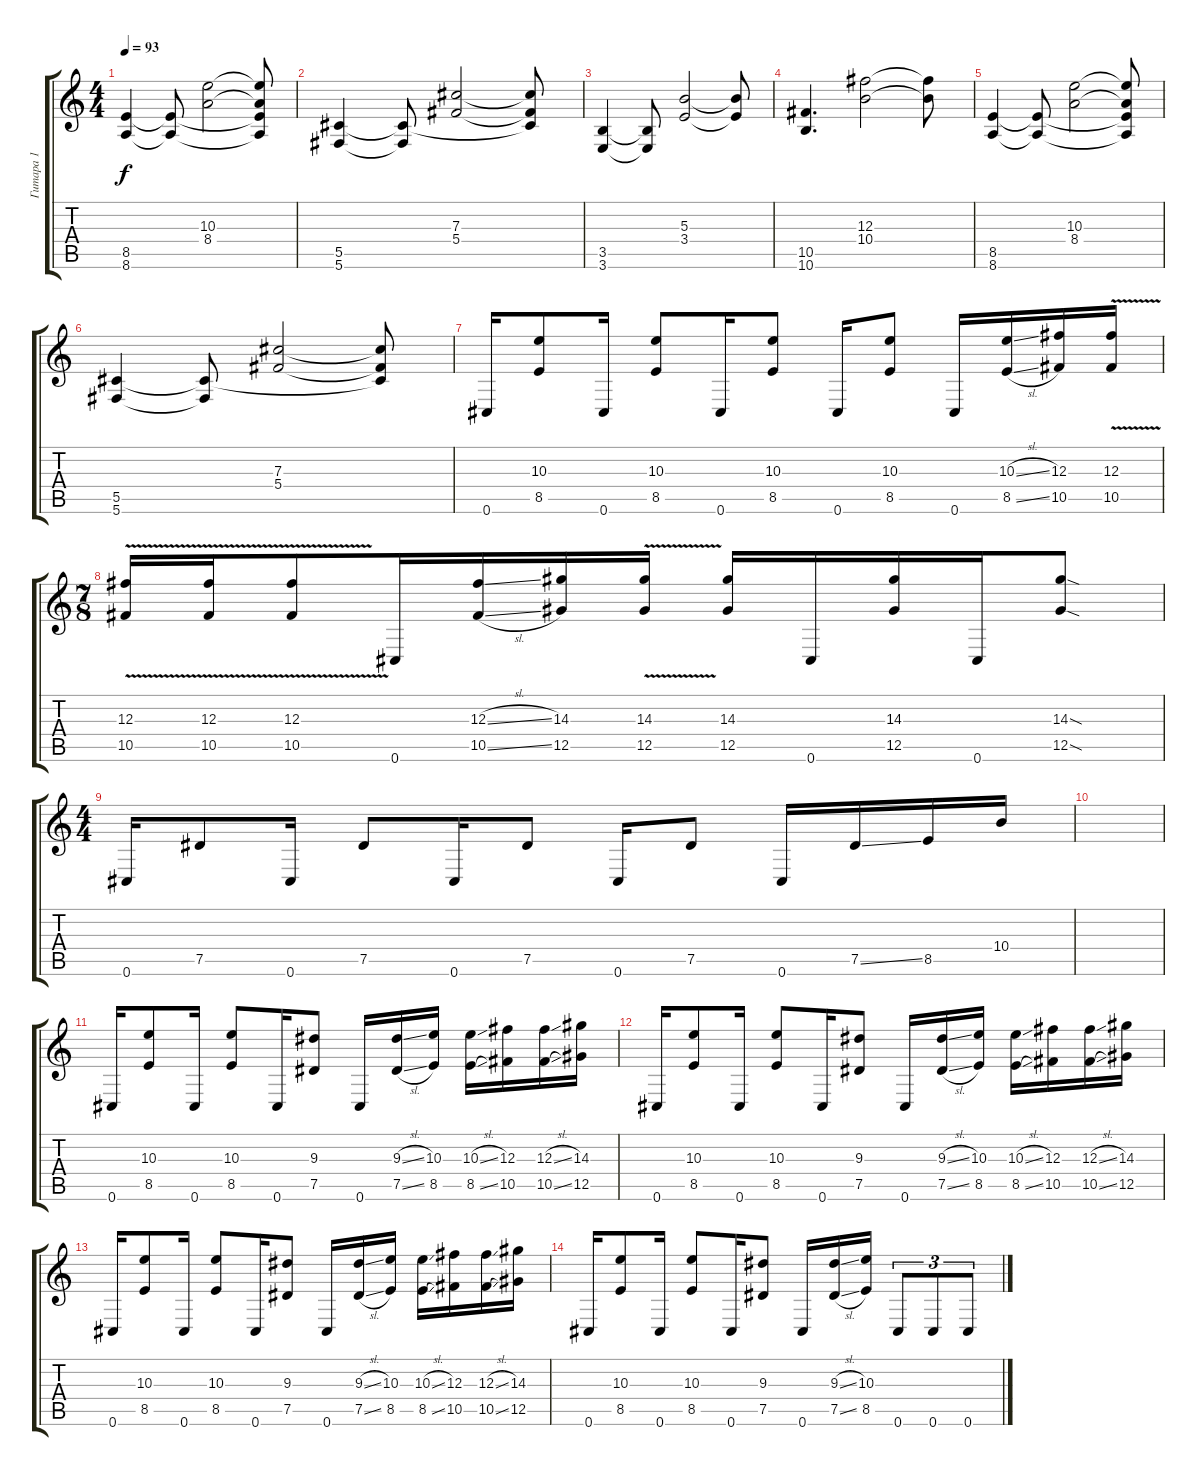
\track ("Гитара 1" "Гитара 1") {instrument distortionguitar}
\staff {score tabs}
\tuning (Eb4 Bb3 Gb3 Db3 Ab2 Db2) {hide}
\ts (4 4)
\tempo 93
\clef g2
\ks c
(8.5 8.6).4{dy f} (8.5{t} 8.6{t}).8 (10.3 8.4).2 (10.3{t} 8.4{t} 8.5{t} 8.6{t}).8 |
(5.5 5.6).4 (5.5{t} 5.6{t}).8 (7.3 5.4).2 (7.3{t} 5.4{t} 5.5{t}).8 |
(3.5 3.6).4 (3.5{t} 3.6{t}).8 (5.3 3.4).2 (5.3{t} 3.4{t}).8 |
(10.5 10.6).4{d} (12.3 10.4).2 (12.3{t} 10.4{t}).8 |
(8.5 8.6).4 (8.5{t} 8.6{t}).8 (10.3 8.4).2 (10.3{t} 8.4{t} 8.5{t} 8.6{t}).8 |
(5.5 5.6).4 (5.5{t} 5.6{t}).8 (7.3 5.4).2 (7.3{t} 5.4{t} 5.5{t}).8 |
0.6.16 (10.3 8.5).8 0.6.16 (10.3 8.5).8 0.6.16 (10.3 8.5).8 0.6.16 (10.3 8.5).8 0.6.16 (10.3{sl} 8.5{sl}).16 (12.3 10.5).16 (12.3 10.5{v}).16 |
\ts (7 8)
(12.3 10.5{v}).16 (12.3 10.5{v}).16 (12.3 10.5{v}).8 0.6.16 (12.3{sl} 10.5{sl}).16 (14.3 12.5).16 (14.3 12.5{v}).16 (14.3 12.5).16 0.6.16 (14.3 12.5).16 0.6.16 (14.3{sod} 12.5{sod}).8 |
\ts (4 4)
0.6.16 7.5.8 0.6.16 7.5.8 0.6.16 7.5.8 0.6.16 7.5.8 0.6.16 7.5{ss}.16 8.5.16 10.4.16 |
|
0.6.16 (10.3 8.5).8 0.6.16 (10.3 8.5).8 0.6.16 (9.3 7.5).8 0.6.16 (9.3{sl} 7.5{sl}).16 (10.3 8.5).16 (10.3{sl} 8.5{sl}).16 (12.3 10.5).16 (12.3{sl} 10.5{sl}).16 (14.3 12.5).16 |
0.6.16 (10.3 8.5).8 0.6.16 (10.3 8.5).8 0.6.16 (9.3 7.5).8 0.6.16 (9.3{sl} 7.5{sl}).16 (10.3 8.5).16 (10.3{sl} 8.5{sl}).16 (12.3 10.5).16 (12.3{sl} 10.5{sl}).16 (14.3 12.5).16 |
0.6.16 (10.3 8.5).8 0.6.16 (10.3 8.5).8 0.6.16 (9.3 7.5).8 0.6.16 (9.3{sl} 7.5{sl}).16 (10.3 8.5).16 (10.3{sl} 8.5{sl}).16 (12.3 10.5).16 (12.3{sl} 10.5{sl}).16 (14.3 12.5).16 |
0.6.16 (10.3 8.5).8 0.6.16 (10.3 8.5).8 0.6.16 (9.3 7.5).8 0.6.16 (9.3{sl} 7.5{sl}).16 (10.3 8.5).16 0.6.8{tu (3 2)} 0.6.8{tu (3 2)} 0.6.8{tu (3 2)}
